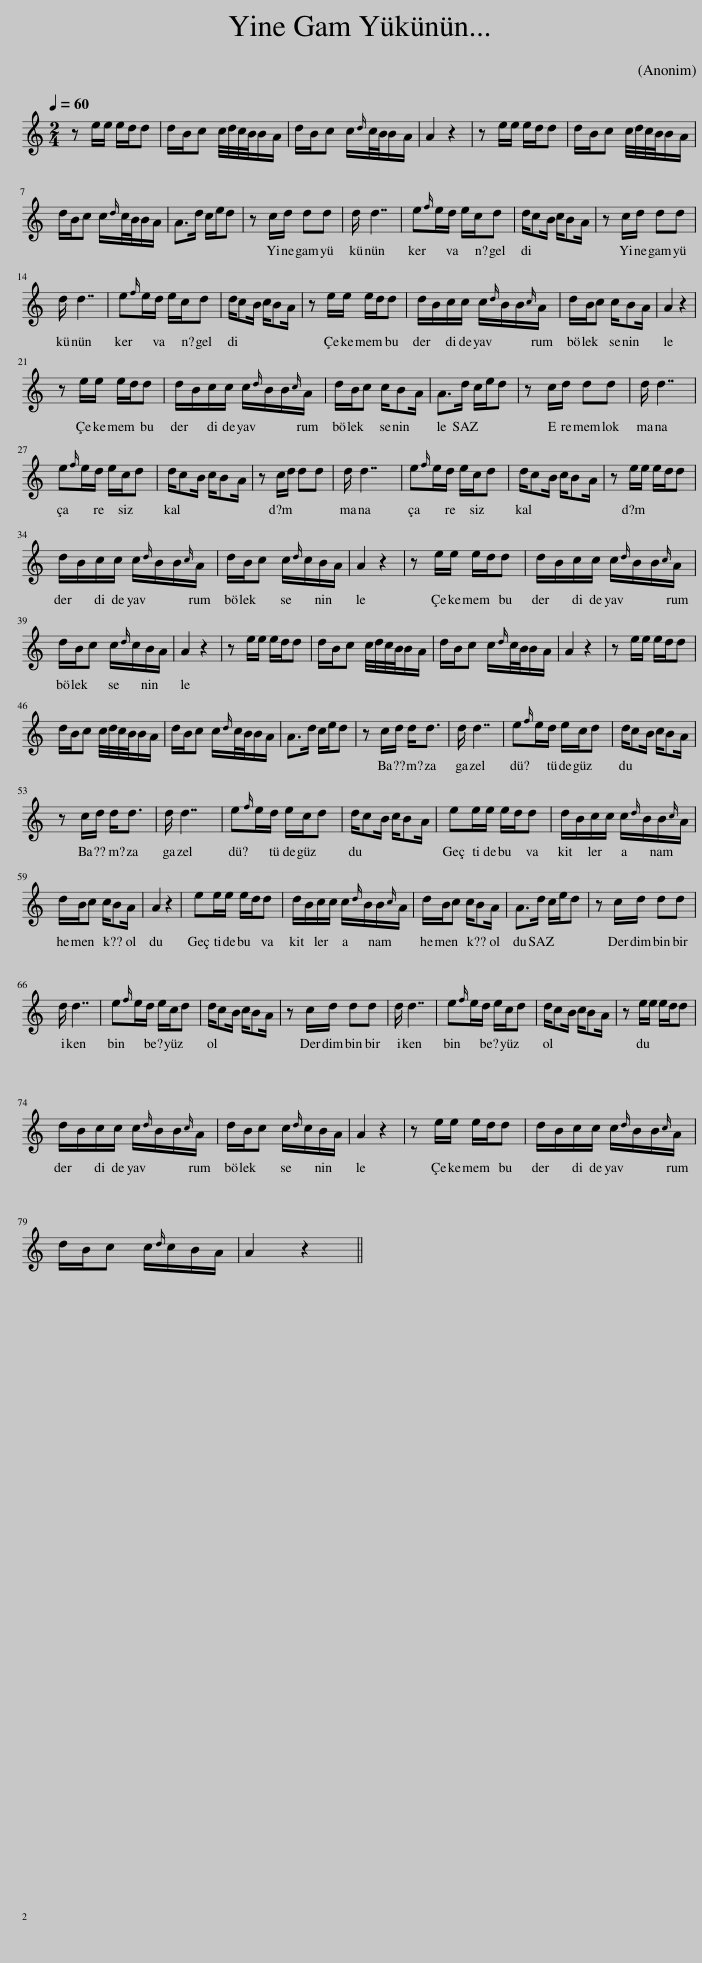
X:1
L:1/8
Q:1/4=60
M:2/4
I:linebreak $
K:C
V:1 treble
V:1
 z e/e/ e/d/d | d/B/c c/4d/4c/4B/4B/A/ | d/B/c c/{d}c/4B/4B/A/ | A2 z2 | z e/e/ e/d/d | %5
 d/B/c c/4d/4c/4B/4B/A/ |$ d/B/c c/{d}c/4B/4B/A/ | A>d c/e/d | z c/d/ dd | d/ d7/2 | %10
 e{f}e/d/ e/c/d | d/cB/ c/BA/ | z c/d/ dd |$ d/ d7/2 | e{f}e/d/ e/c/d | %15
 d/cB/ c/BA/ | z e/e/ e/d/d | d/B/c/c/ c/{d}B/B/{c}A/ | d/B/c c/BA/ | A2 z2 |$ %20
 z e/e/ e/d/d | d/B/c/c/ c/{d}B/B/{c}A/ | d/B/c c/BA/ | A>d c/e/d | z c/d/ dd | %25
 d/ d7/2 |$ e{f}e/d/ e/c/d | d/cB/ c/BA/ | z c/d/ dd | d/ d7/2 | %30
 e{f}e/d/ e/c/d | d/cB/ c/BA/ | z e/e/ e/d/d |$ d/B/c/c/ c/{d}B/B/{c}A/ | d/B/c c/{d}c/B/A/ | %35
 A2 z2 | z e/e/ e/d/d | d/B/c/c/ c/{d}B/B/{c}A/ |$ d/B/c c/{d}c/B/A/ | A2 z2 | %40
 z e/e/ e/d/d | d/B/c c/4d/4c/4B/4B/A/ | d/B/c c/{d}c/4B/4B/A/ | A2 z2 | z e/e/ e/d/d |$ %45
 d/B/c c/4d/4c/4B/4B/A/ | d/B/c c/{d}c/4B/4B/A/ | A>d c/e/d | z c/d/ d<d | d/ d7/2 | %50
 e{f}e/d/ e/c/d | d/cB/ c/BA/ |$ z c/d/ d<d | d/ d7/2 | e{f}e/d/ e/c/d | %55
 d/cB/ c/BA/ | ee/e/ e/d/d | d/B/c/c/ c/{d}B/B/{c}A/ |$ d/B/c c/BA/ | A2 z2 | %60
 ee/e/ e/d/d | d/B/c/c/ c/{d}B/B/{c}A/ | d/B/c c/BA/ | A>d c/e/d | z c/d/ dd |$ %65
 d/ d7/2 | e{f}e/d/ e/c/d | d/cB/ c/BA/ | z c/d/ dd | d/ d7/2 | %70
 e{f}e/d/ e/c/d | d/cB/ c/BA/ | z e/e/ e/d/d |$ d/B/c/c/ c/{d}B/B/{c}A/ | d/B/c c/{d}c/B/A/ | %75
 A2 z2 | z e/e/ e/d/d | d/B/c/c/ c/{d}B/B/{c}A/ |$ d/B/c c/{d}c/B/A/ | A2 z2 || %80
